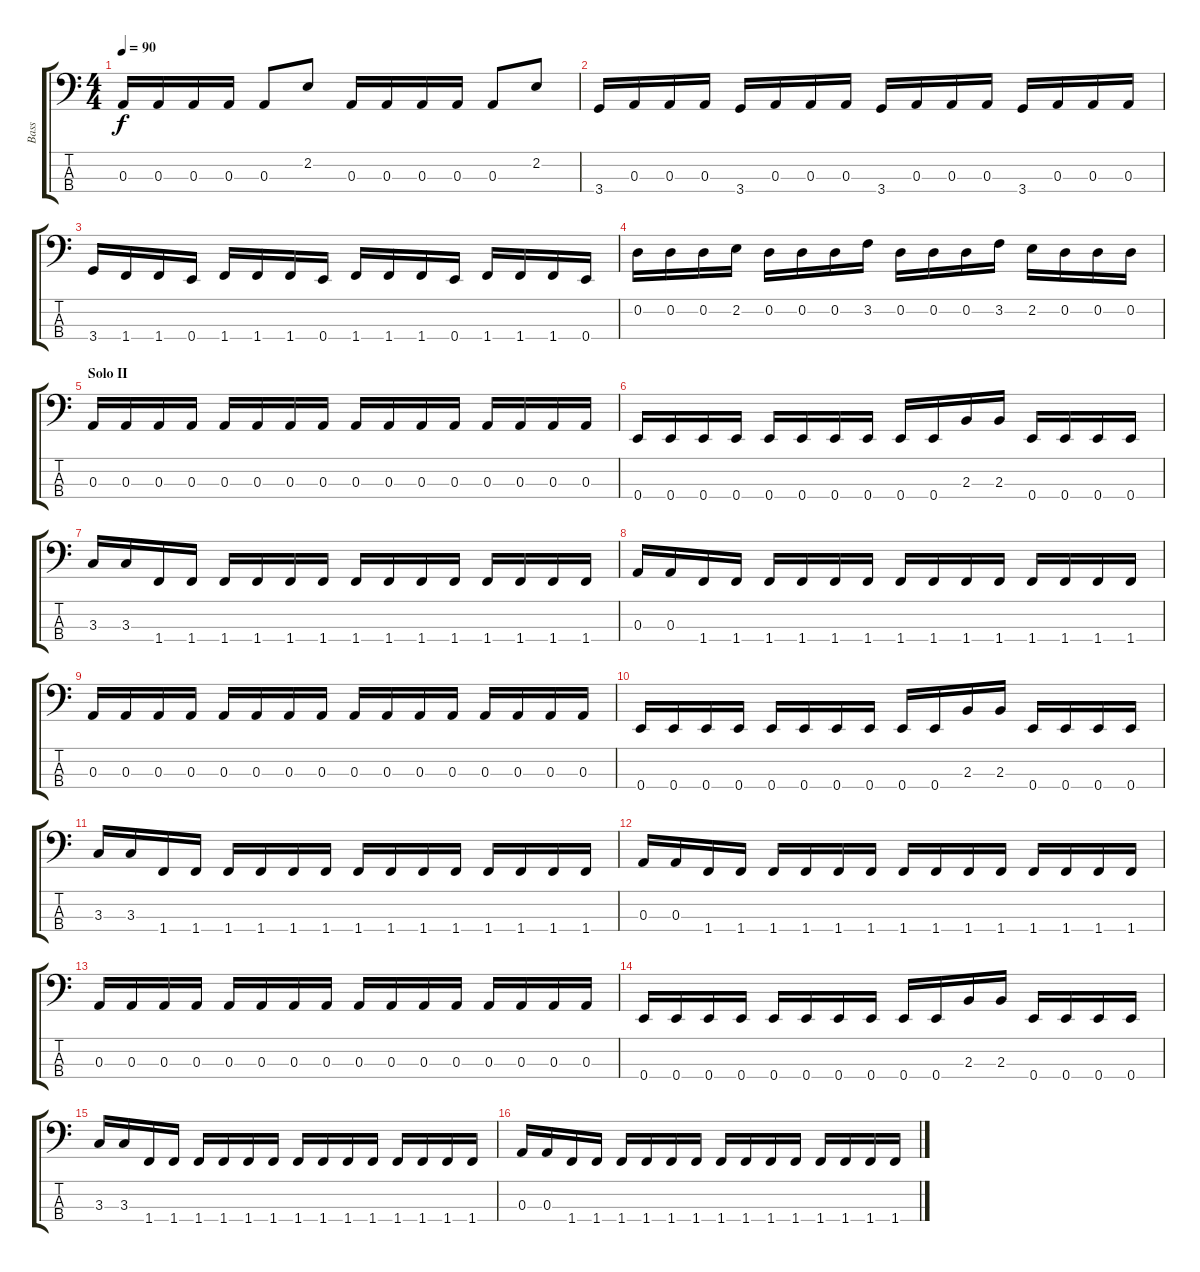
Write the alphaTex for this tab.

\track ("Bass" "Bass") {instrument electricbassfinger}
\staff {score tabs}
\tuning (G2 D2 A1 E1) {hide}
\ts (4 4)
\tempo 90
\clef f4
\ks c
0.3.16{dy f} 0.3.16 0.3.16 0.3.16 0.3.8 2.2.8 0.3.16 0.3.16 0.3.16 0.3.16 0.3.8 2.2.8 |
3.4.16 0.3.16 0.3.16 0.3.16 3.4.16 0.3.16 0.3.16 0.3.16 3.4.16 0.3.16 0.3.16 0.3.16 3.4.16 0.3.16 0.3.16 0.3.16 |
3.4.16 1.4.16 1.4.16 0.4.16 1.4.16 1.4.16 1.4.16 0.4.16 1.4.16 1.4.16 1.4.16 0.4.16 1.4.16 1.4.16 1.4.16 0.4.16 |
0.2.16 0.2.16 0.2.16 2.2.16 0.2.16 0.2.16 0.2.16 3.2.16 0.2.16 0.2.16 0.2.16 3.2.16 2.2.16 0.2.16 0.2.16 0.2.16 |
\section ("" "Solo II")
0.3.16 0.3.16 0.3.16 0.3.16 0.3.16 0.3.16 0.3.16 0.3.16 0.3.16 0.3.16 0.3.16 0.3.16 0.3.16 0.3.16 0.3.16 0.3.16 |
0.4.16 0.4.16 0.4.16 0.4.16 0.4.16 0.4.16 0.4.16 0.4.16 0.4.16 0.4.16 2.3.16 2.3.16 0.4.16 0.4.16 0.4.16 0.4.16 |
3.3.16 3.3.16 1.4.16 1.4.16 1.4.16 1.4.16 1.4.16 1.4.16 1.4.16 1.4.16 1.4.16 1.4.16 1.4.16 1.4.16 1.4.16 1.4.16 |
0.3.16 0.3.16 1.4.16 1.4.16 1.4.16 1.4.16 1.4.16 1.4.16 1.4.16 1.4.16 1.4.16 1.4.16 1.4.16 1.4.16 1.4.16 1.4.16 |
0.3.16 0.3.16 0.3.16 0.3.16 0.3.16 0.3.16 0.3.16 0.3.16 0.3.16 0.3.16 0.3.16 0.3.16 0.3.16 0.3.16 0.3.16 0.3.16 |
0.4.16 0.4.16 0.4.16 0.4.16 0.4.16 0.4.16 0.4.16 0.4.16 0.4.16 0.4.16 2.3.16 2.3.16 0.4.16 0.4.16 0.4.16 0.4.16 |
3.3.16 3.3.16 1.4.16 1.4.16 1.4.16 1.4.16 1.4.16 1.4.16 1.4.16 1.4.16 1.4.16 1.4.16 1.4.16 1.4.16 1.4.16 1.4.16 |
0.3.16 0.3.16 1.4.16 1.4.16 1.4.16 1.4.16 1.4.16 1.4.16 1.4.16 1.4.16 1.4.16 1.4.16 1.4.16 1.4.16 1.4.16 1.4.16 |
0.3.16 0.3.16 0.3.16 0.3.16 0.3.16 0.3.16 0.3.16 0.3.16 0.3.16 0.3.16 0.3.16 0.3.16 0.3.16 0.3.16 0.3.16 0.3.16 |
0.4.16 0.4.16 0.4.16 0.4.16 0.4.16 0.4.16 0.4.16 0.4.16 0.4.16 0.4.16 2.3.16 2.3.16 0.4.16 0.4.16 0.4.16 0.4.16 |
3.3.16 3.3.16 1.4.16 1.4.16 1.4.16 1.4.16 1.4.16 1.4.16 1.4.16 1.4.16 1.4.16 1.4.16 1.4.16 1.4.16 1.4.16 1.4.16 |
0.3.16 0.3.16 1.4.16 1.4.16 1.4.16 1.4.16 1.4.16 1.4.16 1.4.16 1.4.16 1.4.16 1.4.16 1.4.16 1.4.16 1.4.16 1.4.16
